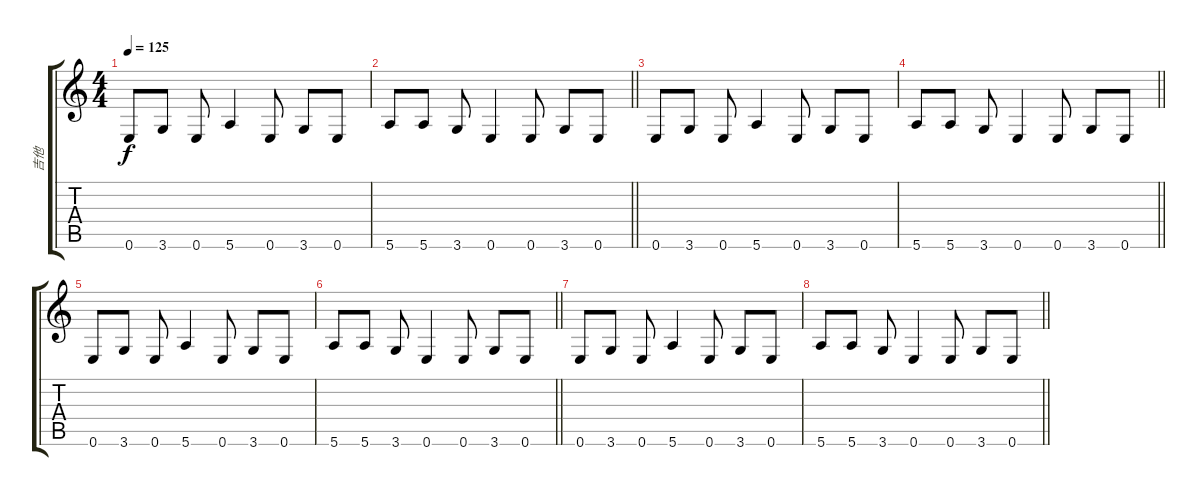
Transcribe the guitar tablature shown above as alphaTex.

\track ("吉他" "吉他") {instrument distortionguitar}
\staff {score tabs}
\tuning (E4 B3 G3 D3 A2 E2) {hide}
\ts (4 4)
\tempo 125
\clef g2
\ks c
0.6.8{dy f} 3.6.8 0.6.8 5.6.4 0.6.8 3.6.8 0.6.8 |
\barLineRight lightlight
5.6.8 5.6.8 3.6.8 0.6.4 0.6.8 3.6.8 0.6.8 |
0.6.8 3.6.8 0.6.8 5.6.4 0.6.8 3.6.8 0.6.8 |
\barLineRight lightlight
5.6.8 5.6.8 3.6.8 0.6.4 0.6.8 3.6.8 0.6.8 |
0.6.8 3.6.8 0.6.8 5.6.4 0.6.8 3.6.8 0.6.8 |
\barLineRight lightlight
5.6.8 5.6.8 3.6.8 0.6.4 0.6.8 3.6.8 0.6.8 |
0.6.8 3.6.8 0.6.8 5.6.4 0.6.8 3.6.8 0.6.8 |
\barLineRight lightlight
5.6.8 5.6.8 3.6.8 0.6.4 0.6.8 3.6.8 0.6.8
